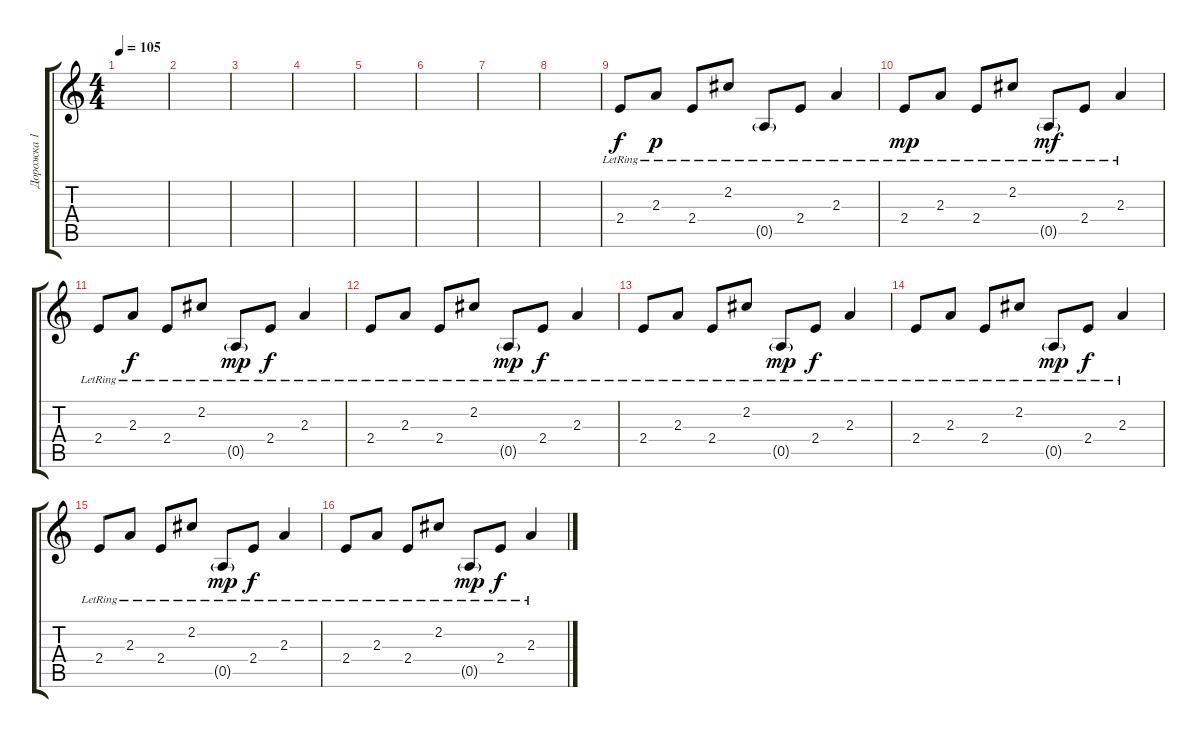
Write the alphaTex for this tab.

\track ("Дорожка 1" "Дорожка 1") {instrument acousticguitarnylon}
\staff {score tabs}
\tuning (E4 B3 G3 D3 A2 E2) {hide}
\ts (4 4)
\tempo 105
\clef g2
\ks c
|
|
|
|
|
|
|
|
2.4{lr}.8 2.3{lr}.8{dy p} 2.4{lr}.8 2.2{lr}.8 0.5{g lr}.8 2.4{lr}.8 2.3{lr}.4 |
2.4{lr}.8{dy mp} 2.3{lr}.8 2.4{lr}.8 2.2{lr}.8 0.5{g lr}.8{dy mf} 2.4{lr}.8 2.3{lr}.4 |
2.4{lr}.8 2.3{lr}.8{dy f} 2.4{lr}.8 2.2{lr}.8 0.5{g lr}.8{dy mp} 2.4{lr}.8{dy f} 2.3{lr}.4 |
2.4{lr}.8 2.3{lr}.8 2.4{lr}.8 2.2{lr}.8 0.5{g lr}.8{dy mp} 2.4{lr}.8{dy f} 2.3{lr}.4 |
2.4{lr}.8 2.3{lr}.8 2.4{lr}.8 2.2{lr}.8 0.5{g lr}.8{dy mp} 2.4{lr}.8{dy f} 2.3{lr}.4 |
2.4{lr}.8 2.3{lr}.8 2.4{lr}.8 2.2{lr}.8 0.5{g lr}.8{dy mp} 2.4{lr}.8{dy f} 2.3{lr}.4 |
2.4{lr}.8 2.3{lr}.8 2.4{lr}.8 2.2{lr}.8 0.5{g lr}.8{dy mp} 2.4{lr}.8{dy f} 2.3{lr}.4 |
2.4{lr}.8 2.3{lr}.8 2.4{lr}.8 2.2{lr}.8 0.5{g lr}.8{dy mp} 2.4{lr}.8{dy f} 2.3{lr}.4
